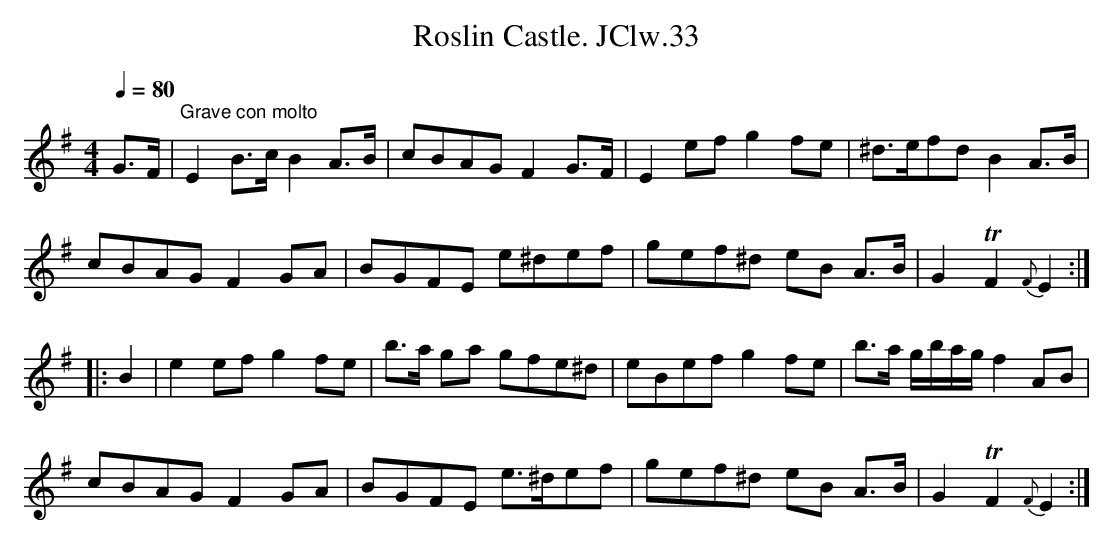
X:1
T:Roslin Castle. JClw.33
M:4/4
L:1/8
Q:1/4=80
K:Em
G>F|"^Grave con molto"E2B>cB2A>B|cBAG F2G>F|E2efg2fe|^d>efd B2A>B|
cBAGF2GA|BGFE e^def|gef^d eB A>B|G2TF2{F}E2:|
|:B2|e2efg2fe|b>a ga gfe^d|eBefg2fe|b>a g/b/a/g/f2 AB|
cBAGF2GA|BGFE e>^def|gef^d eB A>B|G2TF2{F}E2:|
